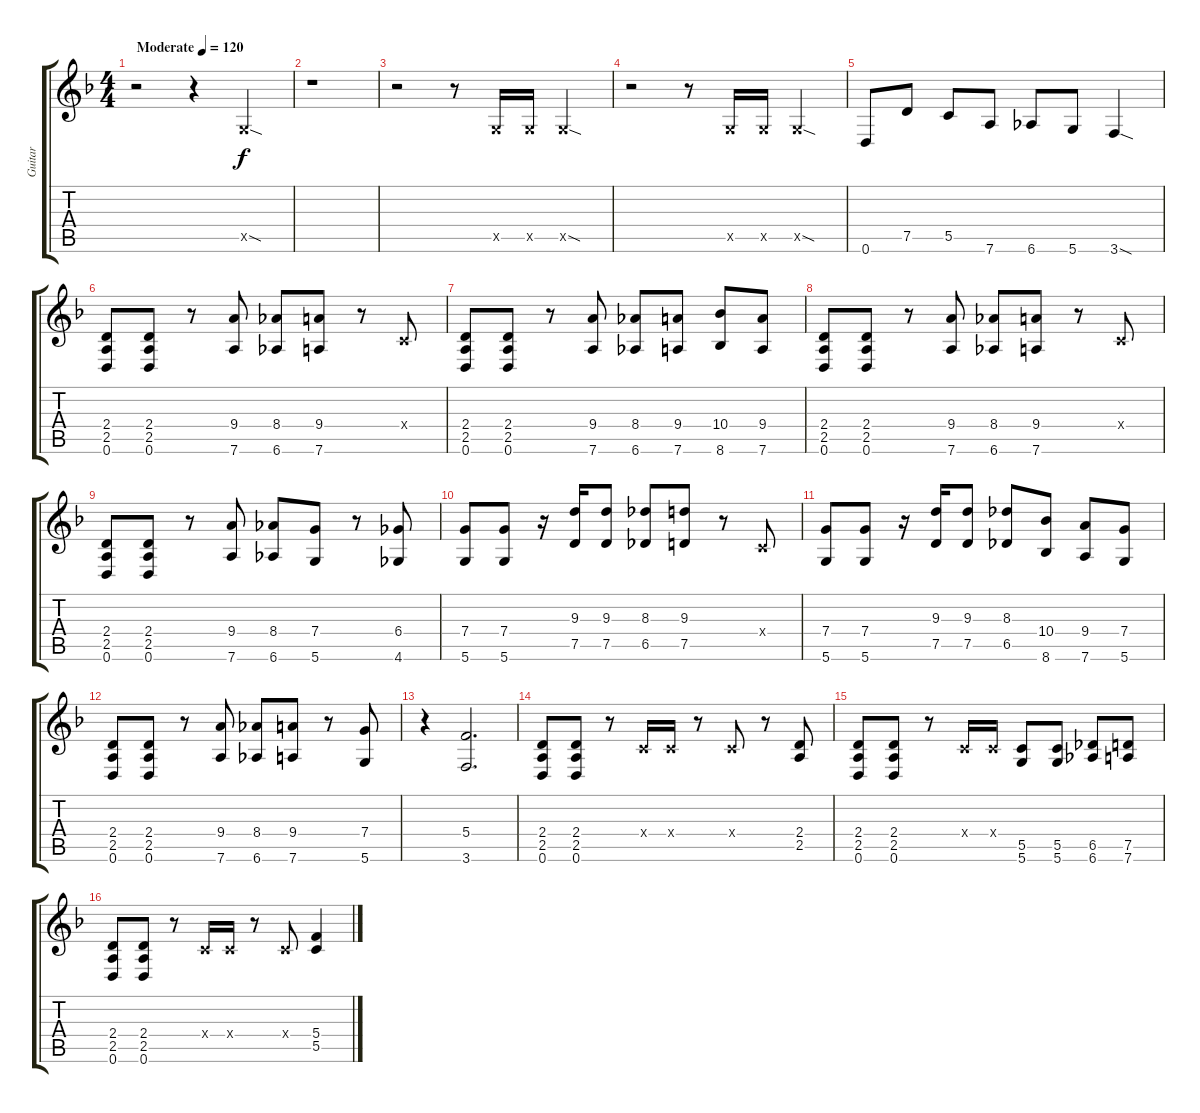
\track ("Guitar" "Guitar") {instrument electricguitarclean}
\staff {score tabs}
\tuning (D4 A3 F3 C3 G2 D2) {hide}
\ts (4 4)
\tempo (120 "Moderate")
\clef g2
\ks f
r.2{dy f instrument electricguitarclean} r.4 0.5{sod x}.4 |
r.1 |
r.2 r.8 0.5{x}.16 0.5{x}.16 0.5{sod x}.4 |
r.2 r.8 0.5{x}.16 0.5{x}.16 0.5{sod x}.4 |
0.6.8 7.5.8 5.5.8 7.6.8 6.6.8 5.6.8 3.6{sod}.4 |
(2.4 2.5 0.6).8 (2.4 2.5 0.6).8 r.8 (9.4 7.6).8 (8.4 6.6).8 (9.4 7.6).8 r.8 0.4{x}.8 |
(2.4 2.5 0.6).8 (2.4 2.5 0.6).8 r.8 (9.4 7.6).8 (8.4 6.6).8 (9.4 7.6).8 (10.4 8.6).8 (9.4 7.6).8 |
(2.4 2.5 0.6).8 (2.4 2.5 0.6).8 r.8 (9.4 7.6).8 (8.4 6.6).8 (9.4 7.6).8 r.8 0.4{x}.8 |
(2.4 2.5 0.6).8 (2.4 2.5 0.6).8 r.8 (9.4 7.6).8 (8.4 6.6).8 (7.4 5.6).8 r.8 (6.4 4.6).8 |
(7.4 5.6).8 (7.4 5.6).8 r.16 (9.3 7.5).16 (9.3 7.5).8 (8.3 6.5).8 (9.3 7.5).8 r.8 0.4{x}.8 |
(7.4 5.6).8 (7.4 5.6).8 r.16 (9.3 7.5).16 (9.3 7.5).8 (8.3 6.5).8 (10.4 8.6).8 (9.4 7.6).8 (7.4 5.6).8 |
(2.4 2.5 0.6).8 (2.4 2.5 0.6).8 r.8 (9.4 7.6).8 (8.4 6.6).8 (9.4 7.6).8 r.8 (7.4 5.6).8 |
r.4 (5.4 3.6).2{d} |
(2.4 2.5 0.6).8 (2.4 2.5 0.6).8 r.8 0.4{x}.16 0.4{x}.16 r.8 0.4{x}.8 r.8 (2.4 2.5).8 |
(2.4 2.5 0.6).8 (2.4 2.5 0.6).8 r.8 0.4{x}.16 0.4{x}.16 (5.5 5.6).8 (5.5 5.6).8 (6.5 6.6).8 (7.5 7.6).8 |
(2.4 2.5 0.6).8 (2.4 2.5 0.6).8 r.8 0.4{x}.16 0.4{x}.16 r.8 0.4{x}.8 (5.4 5.5).4
